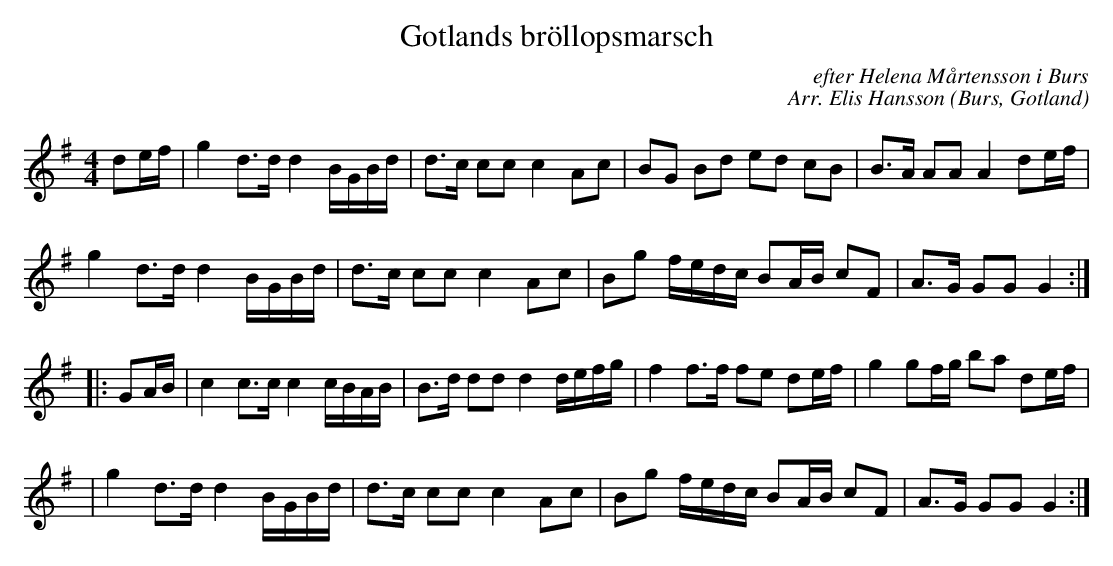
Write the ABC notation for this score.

X:1
T: Gotlands bröllopsmarsch
O: Burs, Gotland
C: efter Helena Mårtensson i Burs
C: Arr. Elis Hansson
M: 4/4
L: 1/16
K: G
V: 1
d2ef | g4 d3d d4 BGBd | d3c c2c2 c4 A2c2 | B2G2 B2d2 e2d2 c2B2 | B3A A2A2 A4 d2ef |
g4 d3d d4 BGBd | d3c c2c2 c4 A2c2 | B2g2 fedc B2AB c2F2 | A3G G2G2 G4 :|
|: G2AB | c4 c3c c4 cBAB | B3d d2d2 d4 defg | f4 f3f f2e2 d2ef | g4 g2fg b2a2 d2ef |
| g4 d3d d4 BGBd | d3c c2c2 c4 A2c2 | B2g2 fedc B2AB c2F2 | A3G G2G2 G4 :|
